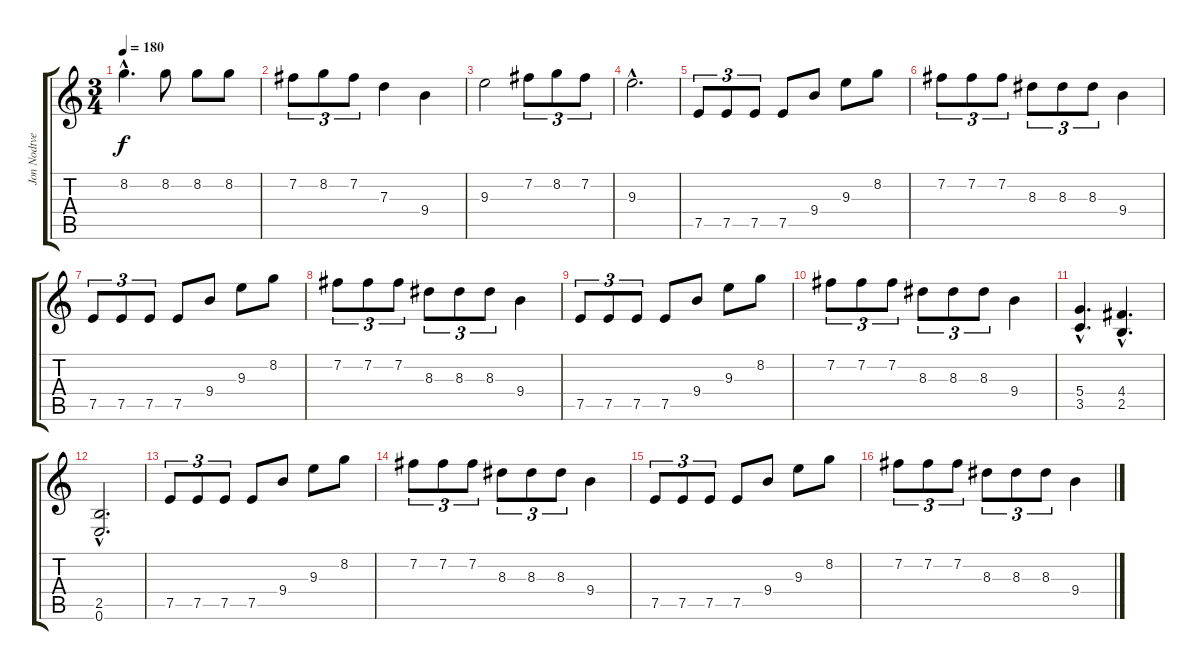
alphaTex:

\track ("Jon Nodtveidt (LEAD)" "Jon Nodtve") {instrument distortionguitar}
\staff {score tabs}
\tuning (E4 B3 G3 D3 A2 E2) {hide}
\ts (3 4)
\tempo 180
\clef g2
\ks c
8.2{hac}.4{d dy f} 8.2.8 8.2.8 8.2.8 |
7.2.8{tu (3 2)} 8.2.8{tu (3 2)} 7.2.8{tu (3 2)} 7.3.4 9.4.4 |
9.3.2 7.2.8{tu (3 2)} 8.2.8{tu (3 2)} 7.2.8{tu (3 2)} |
9.3{hac}.2{d} |
7.5.8{tu (3 2)} 7.5.8{tu (3 2)} 7.5.8{tu (3 2)} 7.5.8 9.4.8 9.3.8 8.2.8 |
7.2.8{tu (3 2)} 7.2.8{tu (3 2)} 7.2.8{tu (3 2)} 8.3.8{tu (3 2)} 8.3.8{tu (3 2)} 8.3.8{tu (3 2)} 9.4.4 |
7.5.8{tu (3 2)} 7.5.8{tu (3 2)} 7.5.8{tu (3 2)} 7.5.8 9.4.8 9.3.8 8.2.8 |
7.2.8{tu (3 2)} 7.2.8{tu (3 2)} 7.2.8{tu (3 2)} 8.3.8{tu (3 2)} 8.3.8{tu (3 2)} 8.3.8{tu (3 2)} 9.4.4 |
7.5.8{tu (3 2)} 7.5.8{tu (3 2)} 7.5.8{tu (3 2)} 7.5.8 9.4.8 9.3.8 8.2.8 |
7.2.8{tu (3 2)} 7.2.8{tu (3 2)} 7.2.8{tu (3 2)} 8.3.8{tu (3 2)} 8.3.8{tu (3 2)} 8.3.8{tu (3 2)} 9.4.4 |
(5.4{hac} 3.5{hac}).4{d} (4.4{hac} 2.5{hac}).4{d} |
(2.5{hac} 0.6{hac}).2{d} |
7.5.8{tu (3 2)} 7.5.8{tu (3 2)} 7.5.8{tu (3 2)} 7.5.8 9.4.8 9.3.8 8.2.8 |
7.2.8{tu (3 2)} 7.2.8{tu (3 2)} 7.2.8{tu (3 2)} 8.3.8{tu (3 2)} 8.3.8{tu (3 2)} 8.3.8{tu (3 2)} 9.4.4 |
7.5.8{tu (3 2)} 7.5.8{tu (3 2)} 7.5.8{tu (3 2)} 7.5.8 9.4.8 9.3.8 8.2.8 |
7.2.8{tu (3 2)} 7.2.8{tu (3 2)} 7.2.8{tu (3 2)} 8.3.8{tu (3 2)} 8.3.8{tu (3 2)} 8.3.8{tu (3 2)} 9.4.4
